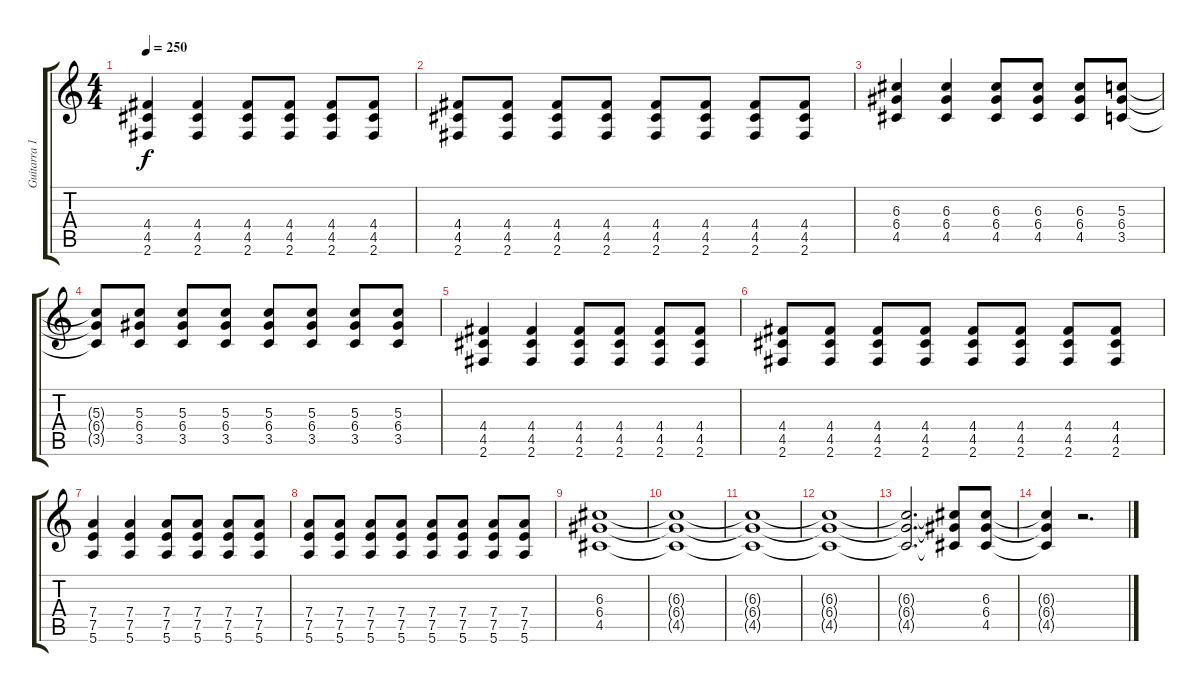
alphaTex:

\track ("Guitarra 1" "Guitarra 1") {instrument distortionguitar}
\staff {score tabs}
\tuning (E4 B3 G3 D3 A2 E2) {hide}
\ts (4 4)
\tempo 250
\clef g2
\ks c
(4.4 4.5 2.6).4{dy f} (4.4 4.5 2.6).4 (4.4 4.5 2.6).8 (4.4 4.5 2.6).8 (4.4 4.5 2.6).8 (4.4 4.5 2.6).8 |
(4.4 4.5 2.6).8 (4.4 4.5 2.6).8 (4.4 4.5 2.6).8 (4.4 4.5 2.6).8 (4.4 4.5 2.6).8 (4.4 4.5 2.6).8 (4.4 4.5 2.6).8 (4.4 4.5 2.6).8 |
(6.3 6.4 4.5).4 (6.3 6.4 4.5).4 (6.3 6.4 4.5).8 (6.3 6.4 4.5).8 (6.3 6.4 4.5).8 (5.3 6.4 3.5).8 |
(5.3{t} 6.4{t} 3.5{t}).8 (5.3 6.4 3.5).8 (5.3 6.4 3.5).8 (5.3 6.4 3.5).8 (5.3 6.4 3.5).8 (5.3 6.4 3.5).8 (5.3 6.4 3.5).8 (5.3 6.4 3.5).8 |
(4.4 4.5 2.6).4 (4.4 4.5 2.6).4 (4.4 4.5 2.6).8 (4.4 4.5 2.6).8 (4.4 4.5 2.6).8 (4.4 4.5 2.6).8 |
(4.4 4.5 2.6).8 (4.4 4.5 2.6).8 (4.4 4.5 2.6).8 (4.4 4.5 2.6).8 (4.4 4.5 2.6).8 (4.4 4.5 2.6).8 (4.4 4.5 2.6).8 (4.4 4.5 2.6).8 |
(7.4 7.5 5.6).4 (7.4 7.5 5.6).4 (7.4 7.5 5.6).8 (7.4 7.5 5.6).8 (7.4 7.5 5.6).8 (7.4 7.5 5.6).8 |
(7.4 7.5 5.6).8 (7.4 7.5 5.6).8 (7.4 7.5 5.6).8 (7.4 7.5 5.6).8 (7.4 7.5 5.6).8 (7.4 7.5 5.6).8 (7.4 7.5 5.6).8 (7.4 7.5 5.6).8 |
(6.3 6.4 4.5).1 |
(6.3{t} 6.4{t} 4.5{t}).1 |
(6.3{t} 6.4{t} 4.5{t}).1 |
(6.3{t} 6.4{t} 4.5{t}).1 |
(6.3{t} 6.4{t} 4.5{t}).2{d} (6.3{t} 6.4{t} 4.5{t}).8 (6.3 6.4 4.5).8 |
(6.3{t} 6.4{t} 4.5{t}).4 r.2{d}
